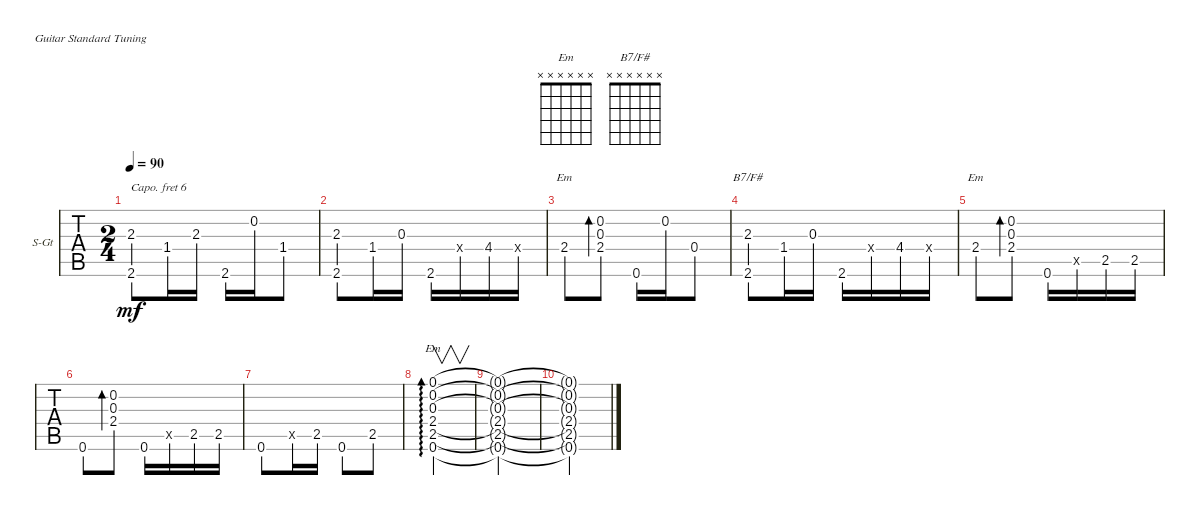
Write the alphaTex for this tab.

\defaultSystemsLayout 4
\bracketExtendMode groupsimilarinstruments
\firstSystemTrackNameOrientation horizontal
\otherSystemsTrackNameOrientation horizontal
\track ("Electric Guitar" "S-Gt") {instrument electricguitarjazz}
\staff {tabs}
\capo 6
\tuning (E4 B3 G3 D3 A2 E2)
\chord ("Em" x x x x x x)
\chord ("B7/F#" x x x x x x)
\ts (2 4)
\tempo 90
\clef g2
\ks c
(2.6 2.3).8{dy mf} 1.4.16 2.3.16 2.6.16 0.2.16 1.4.8 |
(2.6 2.3).8 1.4.16 0.3.16 2.6.16 0.4{x}.16 4.4.16 0.4{x}.16 |
2.4.8{ch "Em"} (2.4 0.2 0.3).8{bd 30} 0.6.16 0.2.16 0.4.8 |
(2.6 2.3).8{ch "B7/F#"} 1.4.16 0.3.16 2.6.16 0.4{x}.16 4.4.16 0.4{x}.16 |
2.4.8{ch "Em"} (0.3 0.2 2.4).8{bd 30} 0.6.16 0.5{x}.16 2.5.16 2.5.16 |
0.6.8 (2.4 0.3 0.2).8{bd 30} 0.6.16 0.5{x}.16 2.5.16 2.5.16 |
0.6.8 0.5{x}.16 2.5.16 0.6.8 2.5.8 |
(0.6 2.5 2.4 0.3 0.2 0.1).2{v ad 30 ch "Em"} |
(0.1{t} 0.2{t} 0.3{t} 2.4{t} 2.5{t} 0.6{t}).2 |
(0.1{t} 0.2{t} 0.3{t} 2.4{t} 2.5{t} 0.6{t}).2
